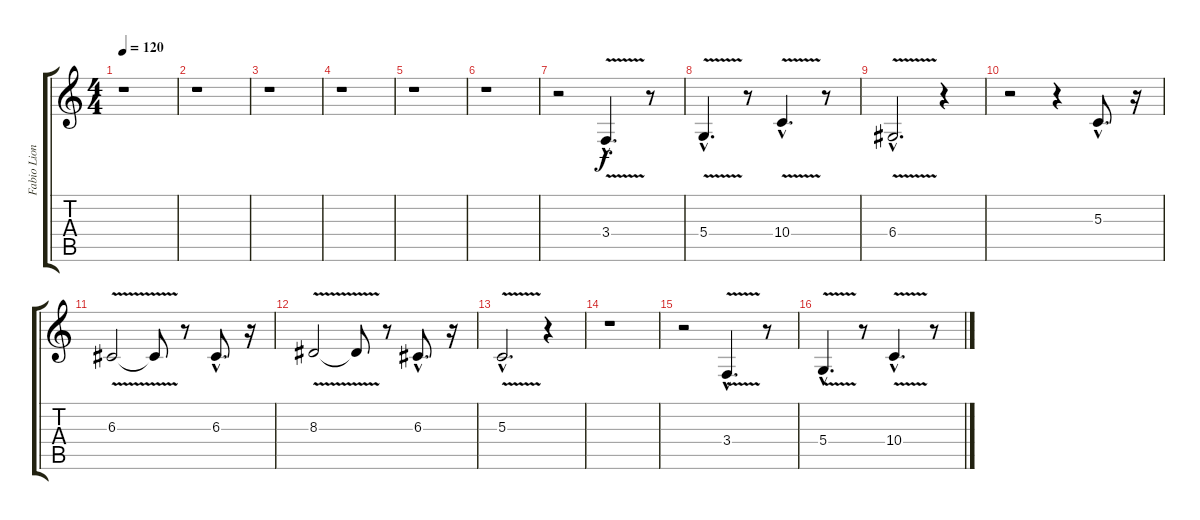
\track ("Fabio Lione - Lead Vocals" "Fabio Lion") {instrument cello}
\staff {score tabs}
\tuning (E4 B3 G3 D3 A2 E2) {hide}
\ts (4 4)
\tempo 120
\clef g2
\ks c
r.1{dy f} |
r.1 |
r.1 |
r.1 |
r.1 |
r.1 |
r.2 3.4{v hac}.4{d} r.8 |
5.4{v hac}.4{d} r.8 10.4{v hac}.4{d} r.8 |
6.4{v hac}.2{d} r.4 |
r.2 r.4 5.3{hac}.8{d} r.16 |
6.3{v}.2 6.3{t}.8 r.8 6.3{hac}.8{d} r.16 |
8.3{v}.2 8.3{t}.8 r.8 6.3{hac}.8{d} r.16 |
5.3{v hac}.2{d} r.4 |
r.1 |
r.2 3.4{v hac}.4{d} r.8 |
5.4{v hac}.4{d} r.8 10.4{v hac}.4{d} r.8
